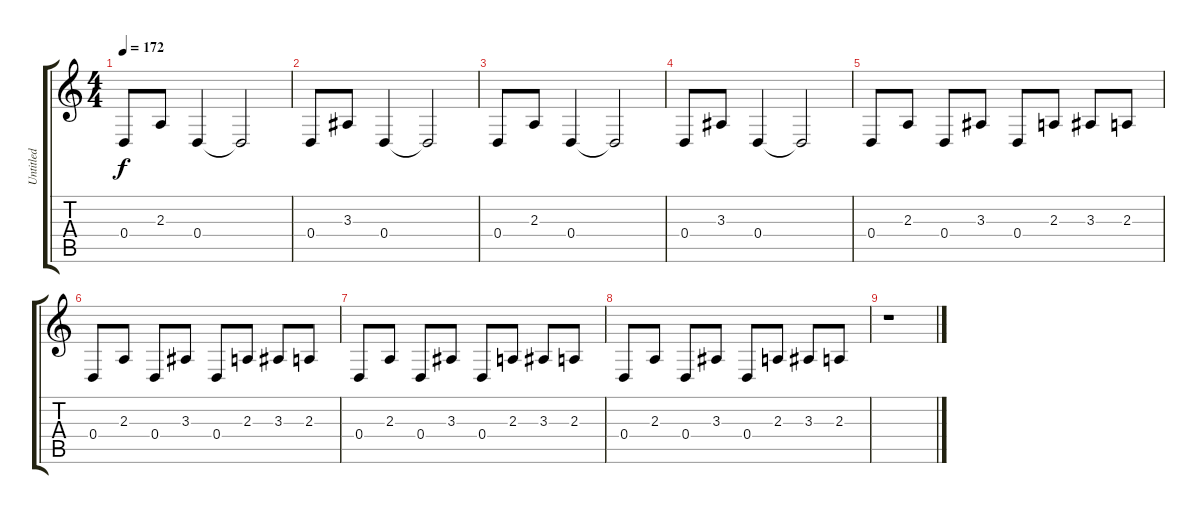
\track ("Untitled" "Untitled") {instrument brightacousticpiano}
\staff {score tabs}
\tuning (E4 B3 G3 D3 A2 E2) {hide}
\ts (4 4)
\tempo 172
\clef g2
\ks c
0.4.8{dy f instrument brightacousticpiano} 2.3.8 0.4.4 0.4{t}.2 |
0.4.8 3.3.8 0.4.4 0.4{t}.2 |
0.4.8 2.3.8 0.4.4 0.4{t}.2 |
0.4.8 3.3.8 0.4.4 0.4{t}.2 |
0.4.8 2.3.8 0.4.8 3.3.8 0.4.8 2.3.8 3.3.8 2.3.8 |
0.4.8 2.3.8 0.4.8 3.3.8 0.4.8 2.3.8 3.3.8 2.3.8 |
0.4.8 2.3.8 0.4.8 3.3.8 0.4.8 2.3.8 3.3.8 2.3.8 |
0.4.8 2.3.8 0.4.8 3.3.8 0.4.8 2.3.8 3.3.8 2.3.8 |
r.1
